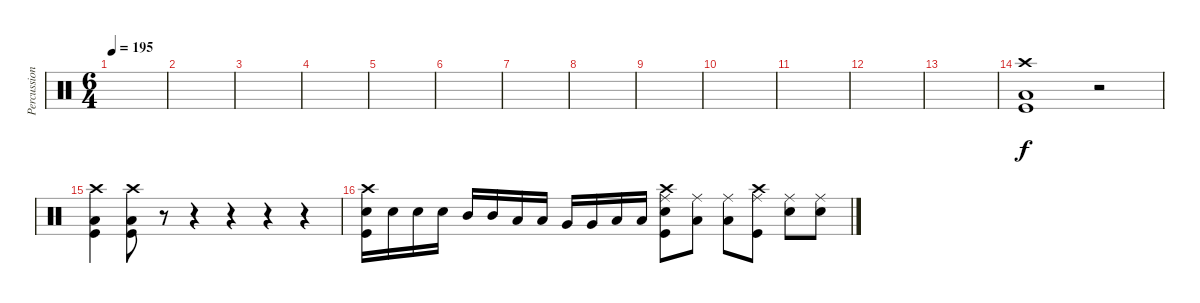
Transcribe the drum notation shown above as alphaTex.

\track ("Percussion" "Percussion") {instrument percussion}
\staff {score}
\articulation defaults
\ts (6 4)
\tempo 195
\clef neutral
\ks c
|
|
|
|
|
|
|
|
|
|
|
|
|
("Crash high (hit)" "Low Floor Tom (hit)" "Kick (hit)").1 r.2 |
("Crash high (hit)" "Low Floor Tom (hit)" "Kick (hit)").4 ("Crash high (hit)" "Low Floor Tom (hit)" "Kick (hit)").8 r.8 r.4 r.4 r.4 r.4 |
("Crash high (hit)" "Electric Snare (hit)" "Kick (hit)").16 "Electric Snare (hit)".16 "Electric Snare (hit)".16 "Electric Snare (hit)".16 "Mid Tom (hit)".16 "Mid Tom (hit)".16 "Low Tom (hit)".16 "Low Tom (hit)".16 "Very Low Tom (hit)".16 "Very Low Tom (hit)".16 "Low Floor Tom (hit)".16 "Low Floor Tom (hit)".16 ("Crash high (hit)" "Electric Snare (hit)" "Ride (middle)" "Kick (hit)").8 ("Low Floor Tom (hit)" "Ride (middle)").8 ("Low Floor Tom (hit)" "Ride (middle)").8 ("Crash high (hit)" "Ride (middle)" "Kick (hit)").8 ("Electric Snare (hit)" "Ride (middle)").8 ("Electric Snare (hit)" "Ride (middle)").8
